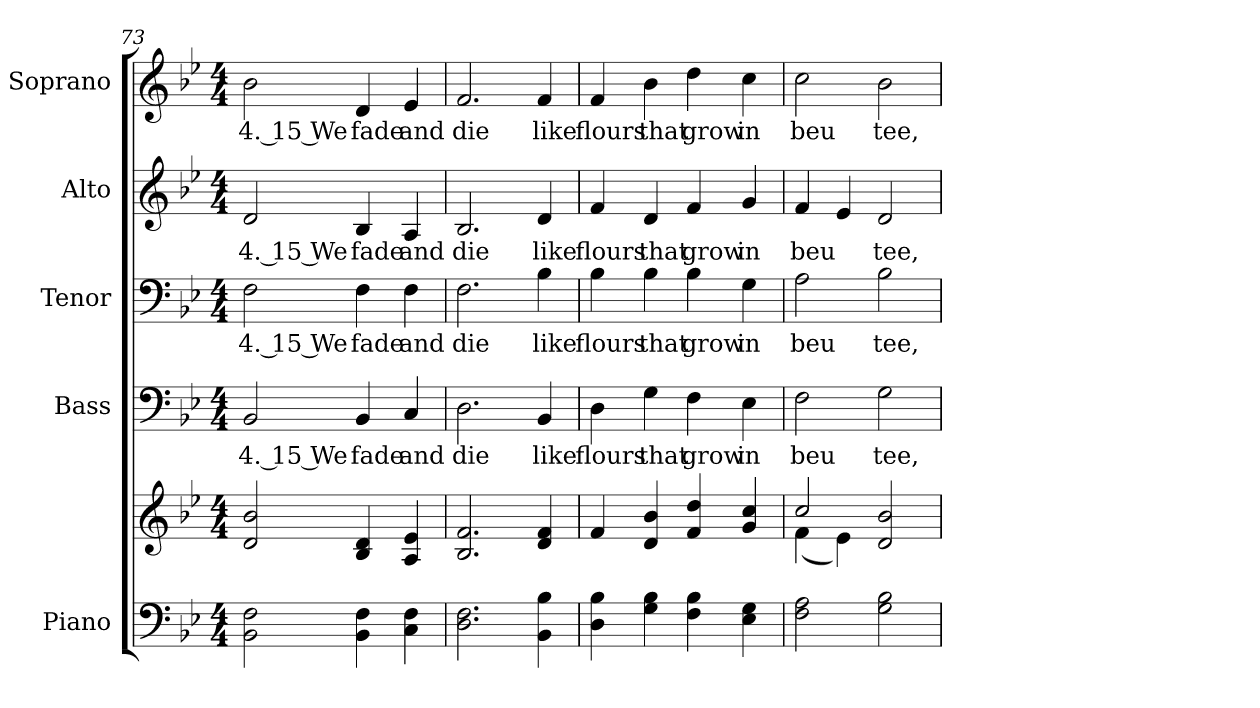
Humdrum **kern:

**kern	**kern	**kern	**text	**kern	**text	**kern	**text	**kern	**text
*part5	*part5	*part4	*part4	*part3	*part3	*part2	*part2	*part1	*part1
*staff6	*staff5	*staff4	*staff4	*staff3	*staff3	*staff2	*staff2	*staff1	*staff1
*I"Piano	*	*I"Bass	*	*I"Tenor	*	*I"Alto	*	*I"Soprano	*
*I'Pno.	*	*I'B.	*	*I'T.	*	*I'A.	*	*I'S.	*
!!LO:LB:g=z
*clefF4	*clefG2	*clefF4	*	*clefF4	*	*clefG2	*	*clefG2	*
*k[b-e-]	*k[b-e-]	*k[b-e-]	*	*k[b-e-]	*	*k[b-e-]	*	*k[b-e-]	*
*B-:	*B-:	*B-:	*	*B-:	*	*B-:	*	*B-:	*
*M4/4	*M4/4	*M4/4	*	*M4/4	*	*M4/4	*	*M4/4	*
=73	=73	=73	=73	=73	=73	=73	=73	=73	=73
!	!	!	!LO:LY:b:color=#000000	!	!	!	!	!	!
!	!	!	!	!	!LO:LY:b:color=#000000	!	!	!	!
!	!	!	!	!	!	!	!LO:LY:b:color=#000000	!	!
!	!	!	!	!	!	!	!	!	!LO:LY:b:color=#000000
2BB-i\ 2Fi	2di/ 2b-i	2BB-i/	4. 15 We	2Fi\	4. 15 We	2di/	4. 15 We	2b-i\	4. 15 We
!	!	!	!LO:LY:b:color=#000000	!	!	!	!	!	!
!	!	!	!	!	!LO:LY:b:color=#000000	!	!	!	!
!	!	!	!	!	!	!	!LO:LY:b:color=#000000	!	!
!	!	!	!	!	!	!	!	!	!LO:LY:b:color=#000000
4BB-i\ 4Fi	4B-i/ 4di	4BB-i/	fade	4Fi\	fade	4B-i/	fade	4di/	fade
!	!	!	!LO:LY:b:color=#000000	!	!	!	!	!	!
!	!	!	!	!	!LO:LY:b:color=#000000	!	!	!	!
!	!	!	!	!	!	!	!LO:LY:b:color=#000000	!	!
!	!	!	!	!	!	!	!	!	!LO:LY:b:color=#000000
4Ci\ 4Fi	4Ai/ 4e-i	4Ci/	and	4Fi\	and	4Ai/	and	4e-i/	and
=74	=74	=74	=74	=74	=74	=74	=74	=74	=74
!	!	!	!LO:LY:b:color=#000000	!	!	!	!	!	!
!	!	!	!	!	!LO:LY:b:color=#000000	!	!	!	!
!	!	!	!	!	!	!	!LO:LY:b:color=#000000	!	!
!	!	!	!	!	!	!	!	!	!LO:LY:b:color=#000000
2.Di\ 2.Fi	2.B-i/ 2.fi	2.Di\	die	2.Fi\	die	2.B-i/	die	2.fi/	die
!	!	!	!LO:LY:b:color=#000000	!	!	!	!	!	!
!	!	!	!	!	!LO:LY:b:color=#000000	!	!	!	!
!	!	!	!	!	!	!	!LO:LY:b:color=#000000	!	!
!	!	!	!	!	!	!	!	!	!LO:LY:b:color=#000000
4BB-i\ 4B-i	4di/ 4fi	4BB-i/	like	4B-i\	like	4di/	like	4fi/	like
=75	=75	=75	=75	=75	=75	=75	=75	=75	=75
!	!	!	!LO:LY:b:color=#000000	!	!	!	!	!	!
!	!	!	!	!	!LO:LY:b:color=#000000	!	!	!	!
!	!	!	!	!	!	!	!LO:LY:b:color=#000000	!	!
!	!	!	!	!	!	!	!	!	!LO:LY:b:color=#000000
4Di\ 4B-i	4fi/	4Di\	flours	4B-i\	flours	4fi/	flours	4fi/	flours
!	!	!	!LO:LY:b:color=#000000	!	!	!	!	!	!
!	!	!	!	!	!LO:LY:b:color=#000000	!	!	!	!
!	!	!	!	!	!	!	!LO:LY:b:color=#000000	!	!
!	!	!	!	!	!	!	!	!	!LO:LY:b:color=#000000
4Gi\ 4B-i	4di/ 4b-i	4Gi\	that	4B-i\	that	4di/	that	4b-i\	that
!	!	!	!LO:LY:b:color=#000000	!	!	!	!	!	!
!	!	!	!	!	!LO:LY:b:color=#000000	!	!	!	!
!	!	!	!	!	!	!	!LO:LY:b:color=#000000	!	!
!	!	!	!	!	!	!	!	!	!LO:LY:b:color=#000000
4Fi\ 4B-i	4fi/ 4ddi	4Fi\	grow	4B-i\	grow	4fi/	grow	4ddi\	grow
!	!	!	!LO:LY:b:color=#000000	!	!	!	!	!	!
!	!	!	!	!	!LO:LY:b:color=#000000	!	!	!	!
!	!	!	!	!	!	!	!LO:LY:b:color=#000000	!	!
!	!	!	!	!	!	!	!	!	!LO:LY:b:color=#000000
4E-i\ 4Gi	4gi/ 4cci	4E-i\	in	4Gi\	in	4gi/	in	4cci\	in
=76	=76	=76	=76	=76	=76	=76	=76	=76	=76
*	*^	*	*	*	*	*	*	*	*
!	!	!	!	!LO:LY:b:color=#000000	!	!	!	!	!	!
!	!	!	!	!	!	!LO:LY:b:color=#000000	!	!	!	!
!	!	!	!	!	!	!	!	!LO:LY:b:color=#000000	!	!
!	!	!	!	!	!	!	!	!	!	!LO:LY:b:color=#000000
2Fi\ 2Ai	2cci/	(4fi\	2Fi\	beu	2Ai\	beu	4fi/	beu	2cci\	beu
.	.	4e-i\)	.	.	.	.	4e-i/	.	.	.
!	!	!	!	!LO:LY:b:color=#000000	!	!	!	!	!	!
!	!	!	!	!	!	!LO:LY:b:color=#000000	!	!	!	!
!	!	!	!	!	!	!	!	!LO:LY:b:color=#000000	!	!
!	!	!	!	!	!	!	!	!	!	!LO:LY:b:color=#000000
2Gi\ 2B-i	2di/ 2b-i	2ryy	2Gi\	tee,	2B-i\	tee,	2di/	tee,	2b-i\	tee,
*	*v	*v	*	*	*	*	*	*	*	*
=	=	=	=	=	=	=	=	=	=
*-	*-	*-	*-	*-	*-	*-	*-	*-	*-
